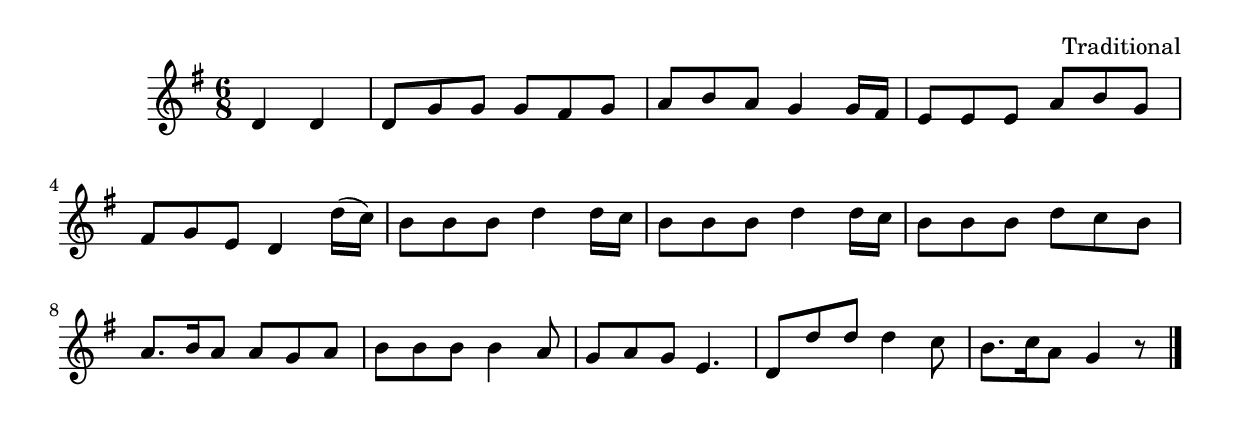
\version "2.16.0"

\header {
  %title = "The Kerry Recruit"
  composer = "Traditional"
}

<<
  \chords {}
  \relative d'
  {
    \time 6/8
    \key g \major
    \partial 2 d4 d | 
    d8 g g g fis g |
    a b a g4 g16 fis |
    e8 e e a b g |
    fis g e d4 d'16 (c) |
    b8 b b d4 d16 c |
    b8 b b d4 d16 c |
    b8 b b d c b |
    a8. b16 a8 a g a|
    b b b b4 a8 |
    g a g e4. |
    d8 d' d d4 c8 |
    b8. c16 a8 g4 r8 \bar "|."
  }
>>
